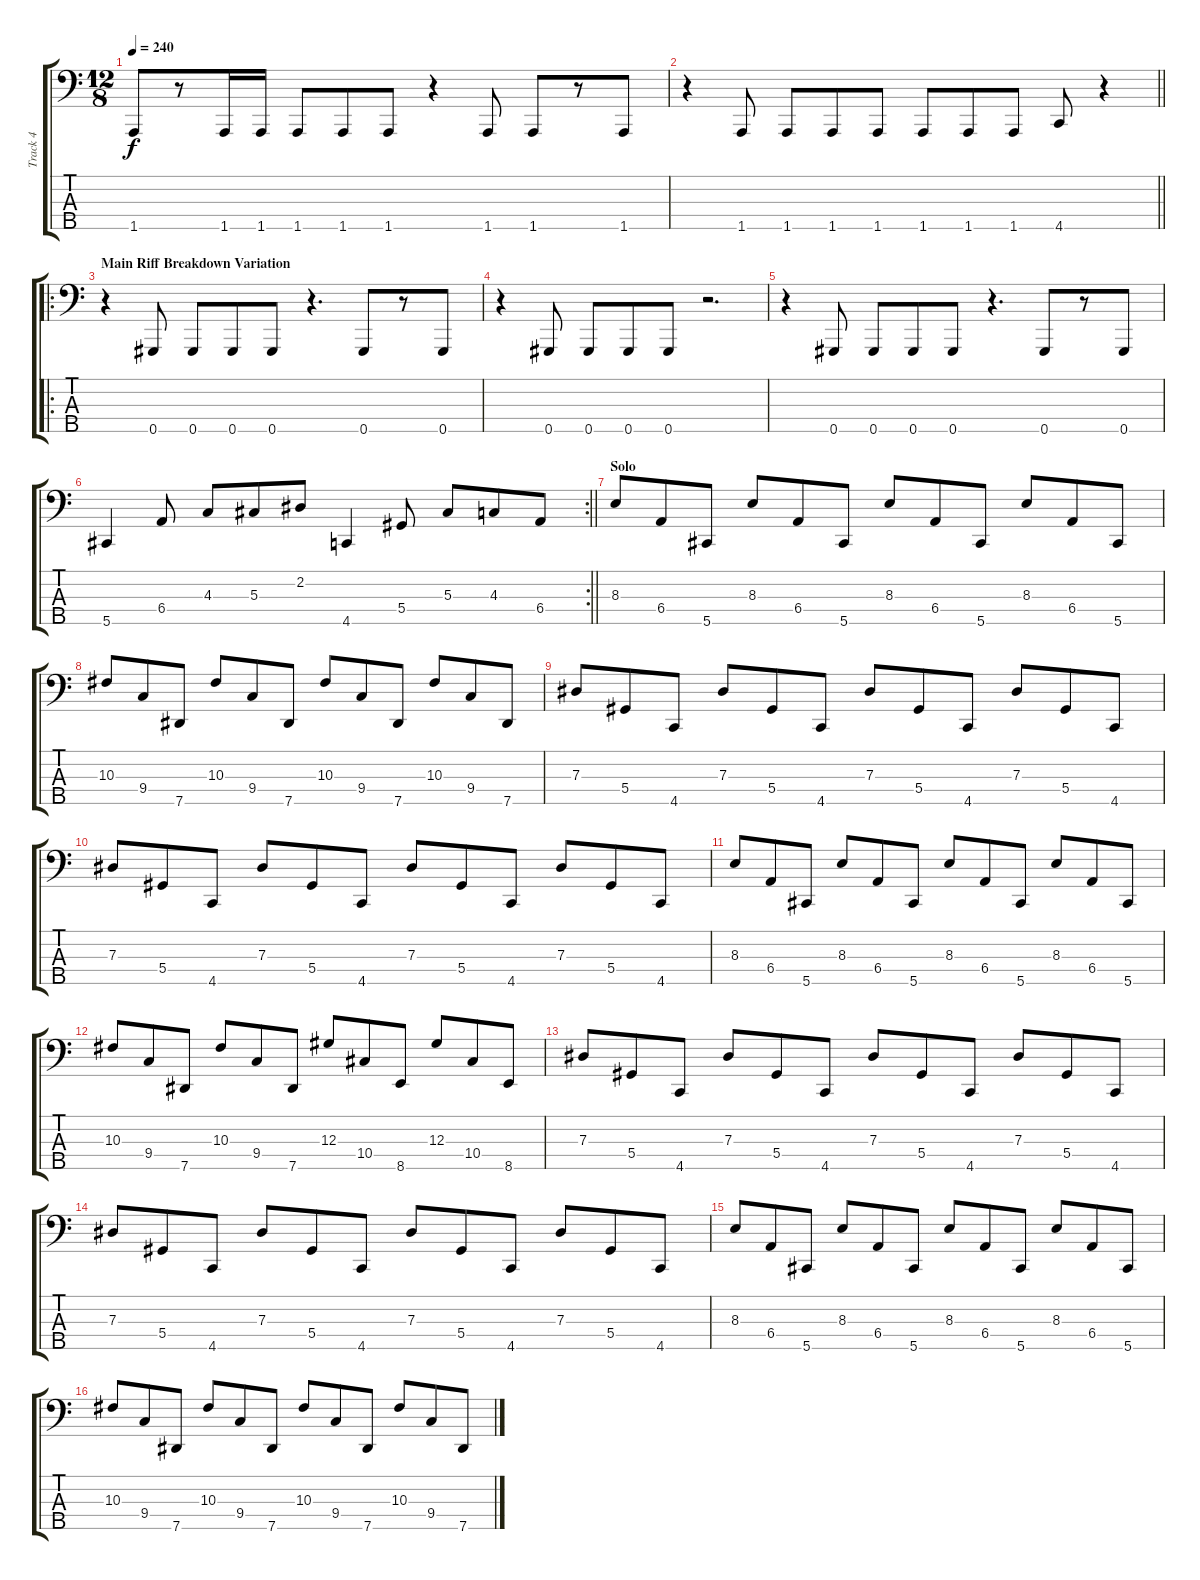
\track ("Track 4" "Track 4") {instrument electricbassfinger}
\staff {score tabs}
\tuning (Gb2 Db2 Ab1 Eb1 Ab0) {hide}
\ts (12 8)
\tempo 240
\clef f4
\ks c
1.5.8{dy f} r.8 1.5.16 1.5.16 1.5.8 1.5.8 1.5.8 r.4 1.5.8 1.5.8 r.8 1.5.8 |
\barLineRight lightlight
r.4 1.5.8 1.5.8 1.5.8 1.5.8 1.5.8 1.5.8 1.5.8 4.5.8 r.4 |
\ro
\section ("" "Main Riff Breakdown Variation")
r.4{volume 12} 0.5.8 0.5.8 0.5.8 0.5.8 r.4{d} 0.5.8 r.8 0.5.8 |
r.4 0.5.8 0.5.8 0.5.8 0.5.8 r.2{d} |
r.4 0.5.8 0.5.8 0.5.8 0.5.8 r.4{d} 0.5.8 r.8 0.5.8 |
\rc 2
\barLineRight lightlight
5.5.4 6.4.8 4.3.8 5.3.8 2.2.8 4.5.4 5.4.8 5.3.8 4.3.8 6.4.8 |
\section ("" "Solo")
8.3.8 6.4.8 5.5.8 8.3.8 6.4.8 5.5.8 8.3.8 6.4.8 5.5.8 8.3.8 6.4.8 5.5.8 |
10.3.8 9.4.8 7.5.8 10.3.8 9.4.8 7.5.8 10.3.8 9.4.8 7.5.8 10.3.8 9.4.8 7.5.8 |
7.3.8 5.4.8 4.5.8 7.3.8 5.4.8 4.5.8 7.3.8 5.4.8 4.5.8 7.3.8 5.4.8 4.5.8 |
7.3.8 5.4.8 4.5.8 7.3.8 5.4.8 4.5.8 7.3.8 5.4.8 4.5.8 7.3.8 5.4.8 4.5.8 |
8.3.8 6.4.8 5.5.8 8.3.8 6.4.8 5.5.8 8.3.8 6.4.8 5.5.8 8.3.8 6.4.8 5.5.8 |
10.3.8 9.4.8 7.5.8 10.3.8 9.4.8 7.5.8 12.3.8 10.4.8 8.5.8 12.3.8 10.4.8 8.5.8 |
7.3.8 5.4.8 4.5.8 7.3.8 5.4.8 4.5.8 7.3.8 5.4.8 4.5.8 7.3.8 5.4.8 4.5.8 |
7.3.8 5.4.8 4.5.8 7.3.8 5.4.8 4.5.8 7.3.8 5.4.8 4.5.8 7.3.8 5.4.8 4.5.8 |
8.3.8 6.4.8 5.5.8 8.3.8 6.4.8 5.5.8 8.3.8 6.4.8 5.5.8 8.3.8 6.4.8 5.5.8 |
10.3.8 9.4.8 7.5.8 10.3.8 9.4.8 7.5.8 10.3.8 9.4.8 7.5.8 10.3.8 9.4.8 7.5.8
